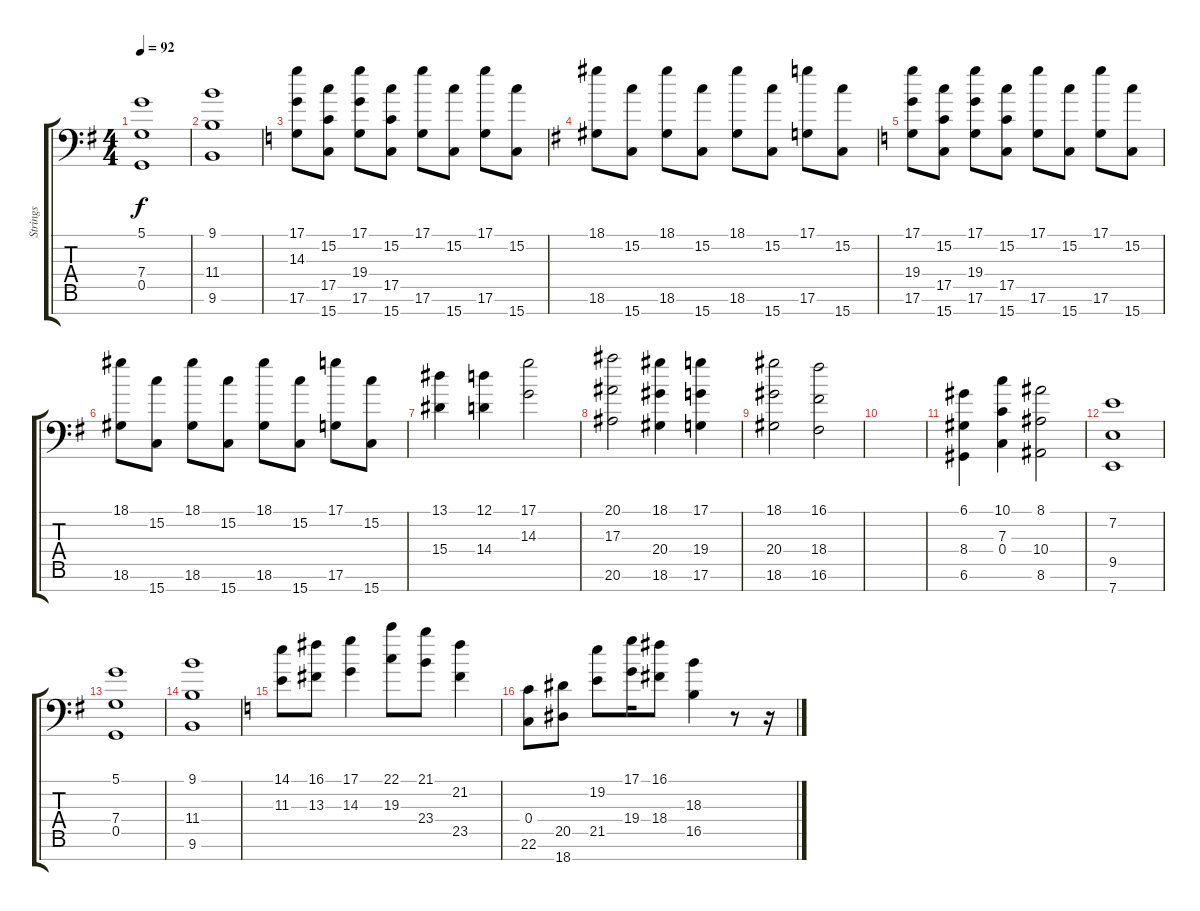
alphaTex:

\track ("Strings" "Strings") {instrument stringensemble1}
\staff {score tabs}
\tuning (D4 A3 F3 C3 G2 D2 A1) {hide}
\ts (4 4)
\tempo 92
\clef f4
\ks g
(5.1 7.4 0.5).1{dy f} |
(9.1 11.4 9.6).1 |
\ks c
(17.1 14.3 17.6).8 (15.2 17.5 15.7).8 (17.1 19.4 17.6).8 (15.2 17.5 15.7).8 (17.1 17.6).8 (15.2 15.7).8 (17.1 17.6).8 (15.2 15.7).8 |
\ks g
(18.1 18.6).8 (15.2 15.7).8 (18.1 18.6).8 (15.2 15.7).8 (18.1 18.6).8 (15.2 15.7).8 (17.1 17.6).8 (15.2 15.7).8 |
\ks c
(17.1 19.4 17.6).8 (15.2 17.5 15.7).8 (17.1 19.4 17.6).8 (15.2 17.5 15.7).8 (17.1 17.6).8 (15.2 15.7).8 (17.1 17.6).8 (15.2 15.7).8 |
\ks g
(18.1 18.6).8 (15.2 15.7).8 (18.1 18.6).8 (15.2 15.7).8 (18.1 18.6).8 (15.2 15.7).8 (17.1 17.6).8 (15.2 15.7).8 |
(13.1 15.4).4 (12.1 14.4).4 (17.1 14.3).2 |
(20.1 17.3 20.6).2 (18.1 20.4 18.6).4 (17.1 19.4 17.6).4 |
(18.1 20.4 18.6).2 (16.1 18.4 16.6).2 |
|
(6.1 8.4 6.6).4 (10.1 7.3 0.4).4 (8.1 10.4 8.6).2 |
(7.2 9.5 7.7).1 |
(5.1 7.4 0.5).1 |
(9.1 11.4 9.6).1 |
\ks c
(14.1 11.3).8 (16.1 13.3).8 (17.1 14.3).4 (22.1 19.3).8 (21.1 23.4).8 (21.2 23.5).4 |
(0.4 22.6).8 (20.5 18.7).8 (19.2 21.5).8 (17.1 19.4).16 (16.1 18.4).8 (18.3 16.5).4 r.8 r.16
